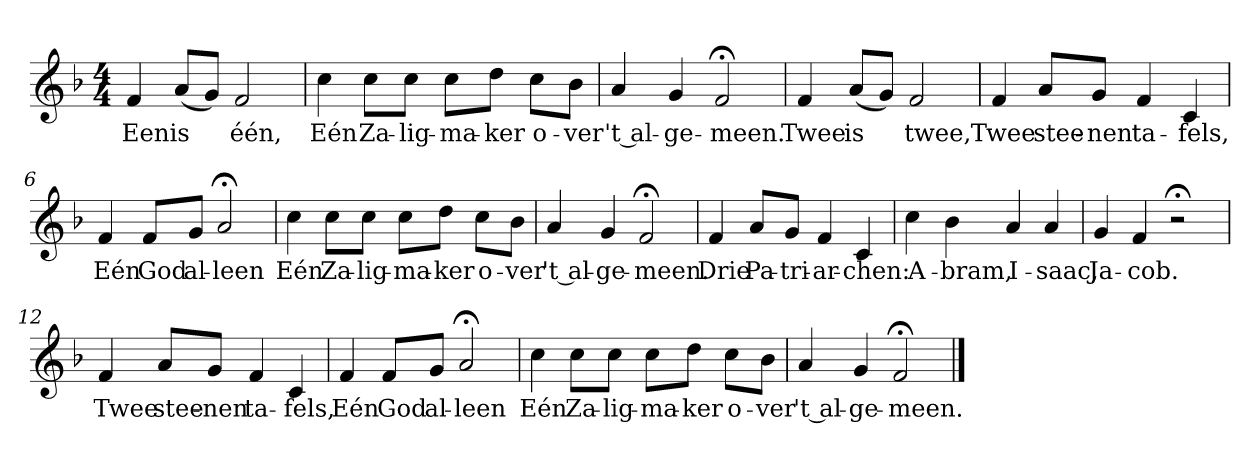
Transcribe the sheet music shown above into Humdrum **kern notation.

**kern	**text
*part1	*part1
*staff1	*staff1
*k[b-]	*
*F:	*
*M4/4	*
*MM120	*
=1	=1
4f	Een
(8aL	is
8gJ)	.
2f	één,
=2	=2
4cc	Eén
8ccL	Za-
8ccJ	-lig-
8ccL	-ma-
8ddJ	-ker
8ccL	o-
8b-J	-ver
=3	=3
4a	't al-
4g	-ge-
2f;<	-meen.
=4	=4
4f	Twee
(8aL	is
8gJ)	.
2f	twee,
=5	=5
4f	Twee
8aL	stee-
8gJ	-nen
4f	ta-
4c	-fels,
=6	=6
4f	Eén
8fL	God
8gJ	al-
2a;<	-leen
=7	=7
4cc	Eén
8ccL	Za-
8ccJ	-lig-
8ccL	-ma-
8ddJ	-ker
8ccL	o-
8b-J	-ver
=8	=8
4a	't al-
4g	-ge-
2f;<	-meen.
=9	=9
4f	Drie
8aL	Pa-
8gJ	-tri-
4f	-ar-
4c	-chen:
=10	=10
4cc	A-
4b-	-bram,
4a	I-
4a	-saac,
=11	=11
4g	Ja-
4f	-cob.
2r;<	.
=12	=12
4f	Twee
8aL	stee-
8gJ	-nen
4f	ta-
4c	-fels,
=13	=13
4f	Eén
8fL	God
8gJ	al-
2a;<	-leen
=14	=14
4cc	Eén
8ccL	Za-
8ccJ	-lig-
8ccL	-ma-
8ddJ	-ker
8ccL	o-
8b-J	-ver
=15	=15
4a	't al-
4g	-ge-
2f;<	-meen.
==	==
*-	*-
